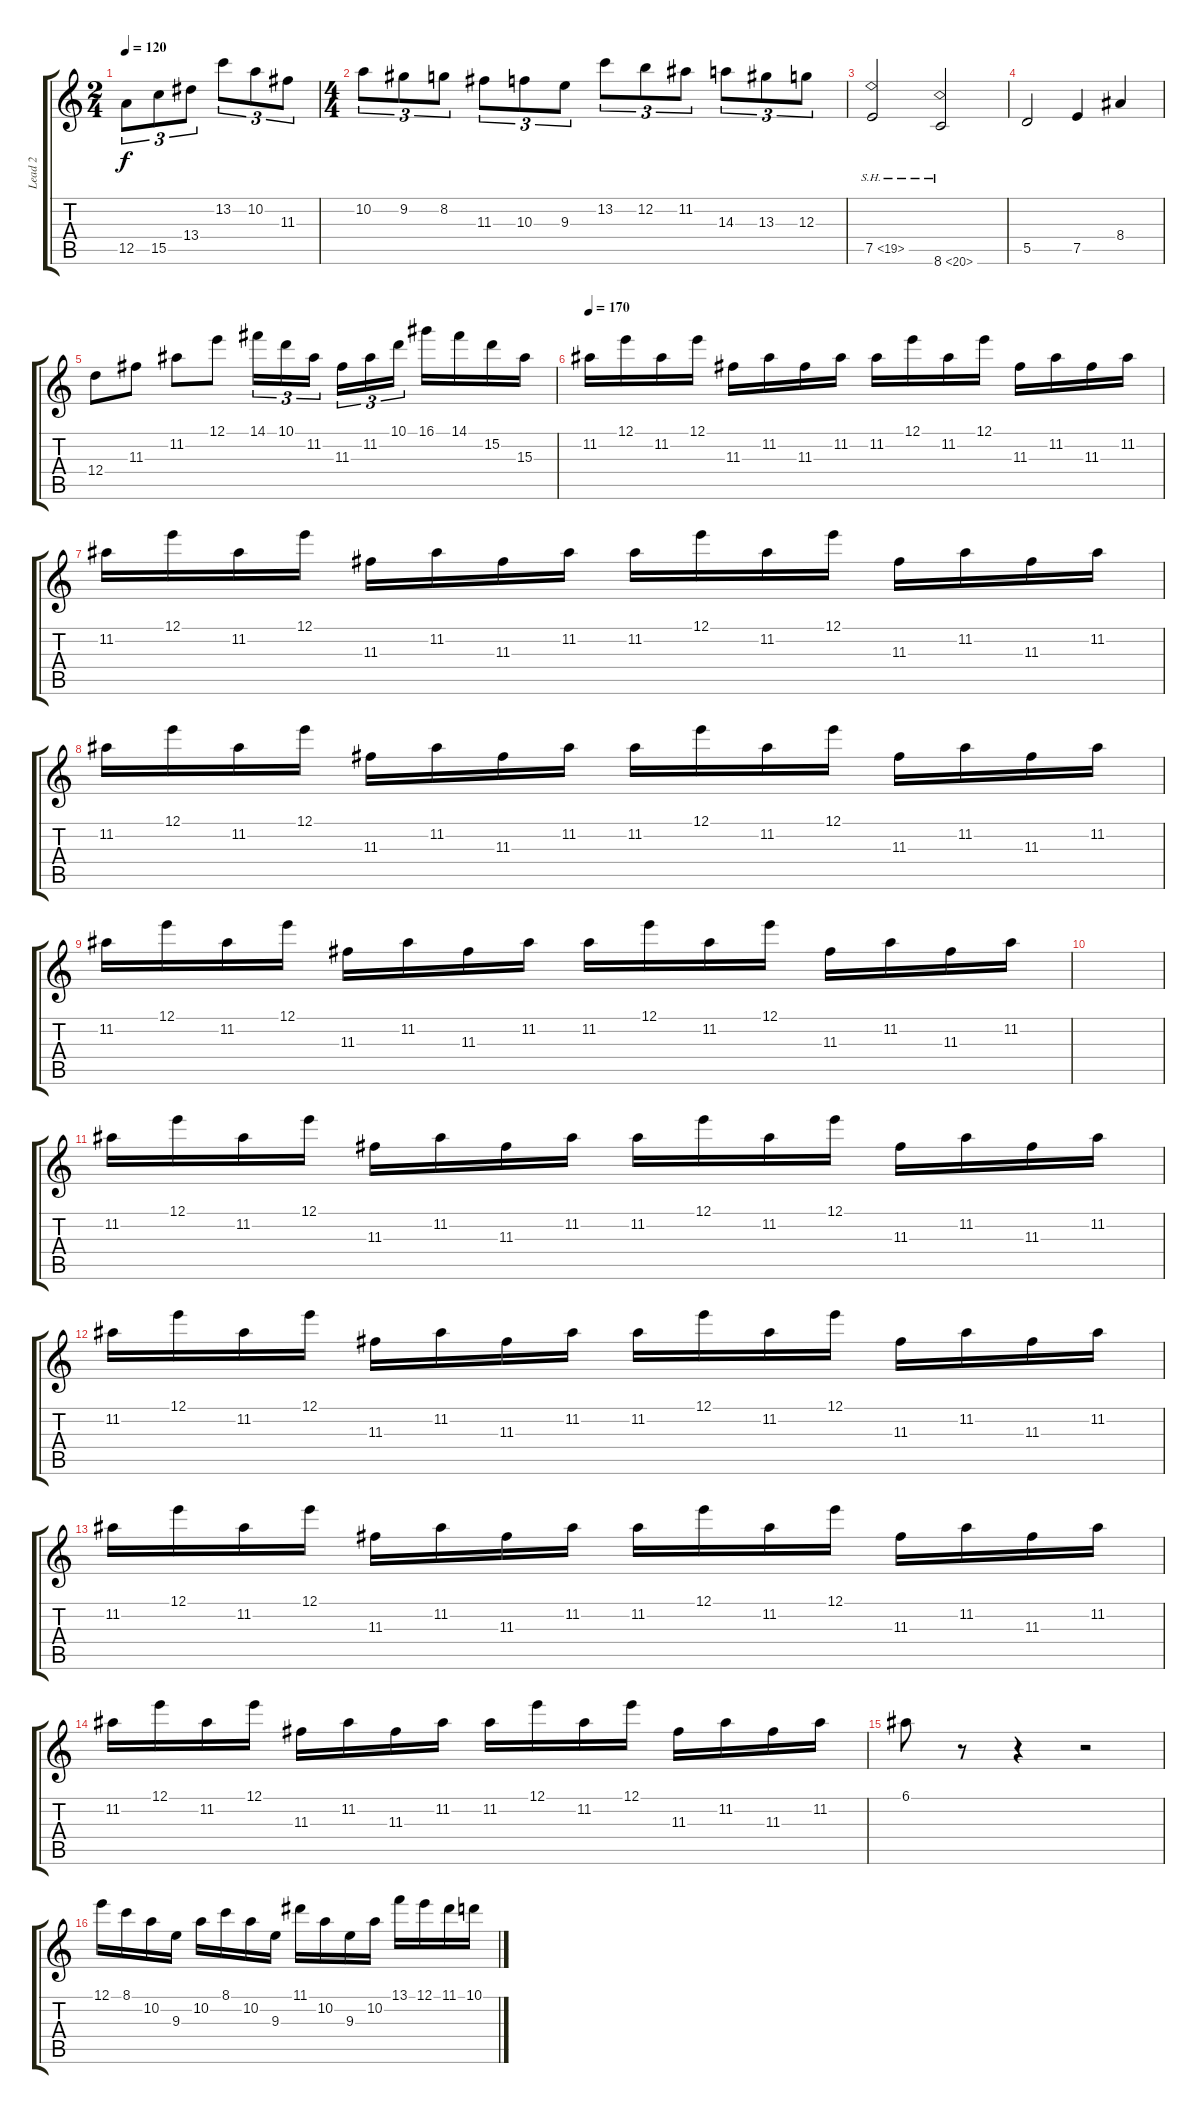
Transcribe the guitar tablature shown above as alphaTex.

\track ("Lead 2" "Lead 2") {instrument distortionguitar}
\staff {score tabs}
\tuning (E4 B3 G3 D3 A2 E2) {hide}
\ts (2 4)
\tempo 120
\clef g2
\ks c
12.5.8{tu (3 2) dy f} 15.5.8{tu (3 2)} 13.4.8{tu (3 2)} 13.2.8{tu (3 2)} 10.2.8{tu (3 2)} 11.3.8{tu (3 2)} |
\ts (4 4)
10.2.8{tu (3 2)} 9.2.8{tu (3 2)} 8.2.8{tu (3 2)} 11.3.8{tu (3 2)} 10.3.8{tu (3 2)} 9.3.8{tu (3 2)} 13.2.8{tu (3 2)} 12.2.8{tu (3 2)} 11.2.8{tu (3 2)} 14.3.8{tu (3 2)} 13.3.8{tu (3 2)} 12.3.8{tu (3 2)} |
7.5{sh 12}.2 8.6{sh 12}.2 |
5.5.2 7.5.4 8.4.4 |
12.4.8 11.3.8 11.2.8 12.1.8 14.1.16{tu (3 2)} 10.1.16{tu (3 2)} 11.2.16{tu (3 2) beam splitsecondary} 11.3.16{tu (3 2)} 11.2.16{tu (3 2)} 10.1.16{tu (3 2)} 16.1.16 14.1.16 15.2.16 15.3.16 |
\tempo 170
11.2.16 12.1.16 11.2.16 12.1.16 11.3.16 11.2.16 11.3.16 11.2.16 11.2.16 12.1.16 11.2.16 12.1.16 11.3.16 11.2.16 11.3.16 11.2.16 |
11.2.16 12.1.16 11.2.16 12.1.16 11.3.16 11.2.16 11.3.16 11.2.16 11.2.16 12.1.16 11.2.16 12.1.16 11.3.16 11.2.16 11.3.16 11.2.16 |
11.2.16 12.1.16 11.2.16 12.1.16 11.3.16 11.2.16 11.3.16 11.2.16 11.2.16 12.1.16 11.2.16 12.1.16 11.3.16 11.2.16 11.3.16 11.2.16 |
11.2.16 12.1.16 11.2.16 12.1.16 11.3.16 11.2.16 11.3.16 11.2.16 11.2.16 12.1.16 11.2.16 12.1.16 11.3.16 11.2.16 11.3.16 11.2.16 |
|
11.2.16 12.1.16 11.2.16 12.1.16 11.3.16 11.2.16 11.3.16 11.2.16 11.2.16 12.1.16 11.2.16 12.1.16 11.3.16 11.2.16 11.3.16 11.2.16 |
11.2.16 12.1.16 11.2.16 12.1.16 11.3.16 11.2.16 11.3.16 11.2.16 11.2.16 12.1.16 11.2.16 12.1.16 11.3.16 11.2.16 11.3.16 11.2.16 |
11.2.16 12.1.16 11.2.16 12.1.16 11.3.16 11.2.16 11.3.16 11.2.16 11.2.16 12.1.16 11.2.16 12.1.16 11.3.16 11.2.16 11.3.16 11.2.16 |
11.2.16 12.1.16 11.2.16 12.1.16 11.3.16 11.2.16 11.3.16 11.2.16 11.2.16 12.1.16 11.2.16 12.1.16 11.3.16 11.2.16 11.3.16 11.2.16 |
6.1.8 r.8 r.4 r.2 |
12.1.16 8.1.16 10.2.16 9.3.16 10.2.16 8.1.16 10.2.16 9.3.16 11.1.16 10.2.16 9.3.16 10.2.16 13.1.16 12.1.16 11.1.16 10.1.16
